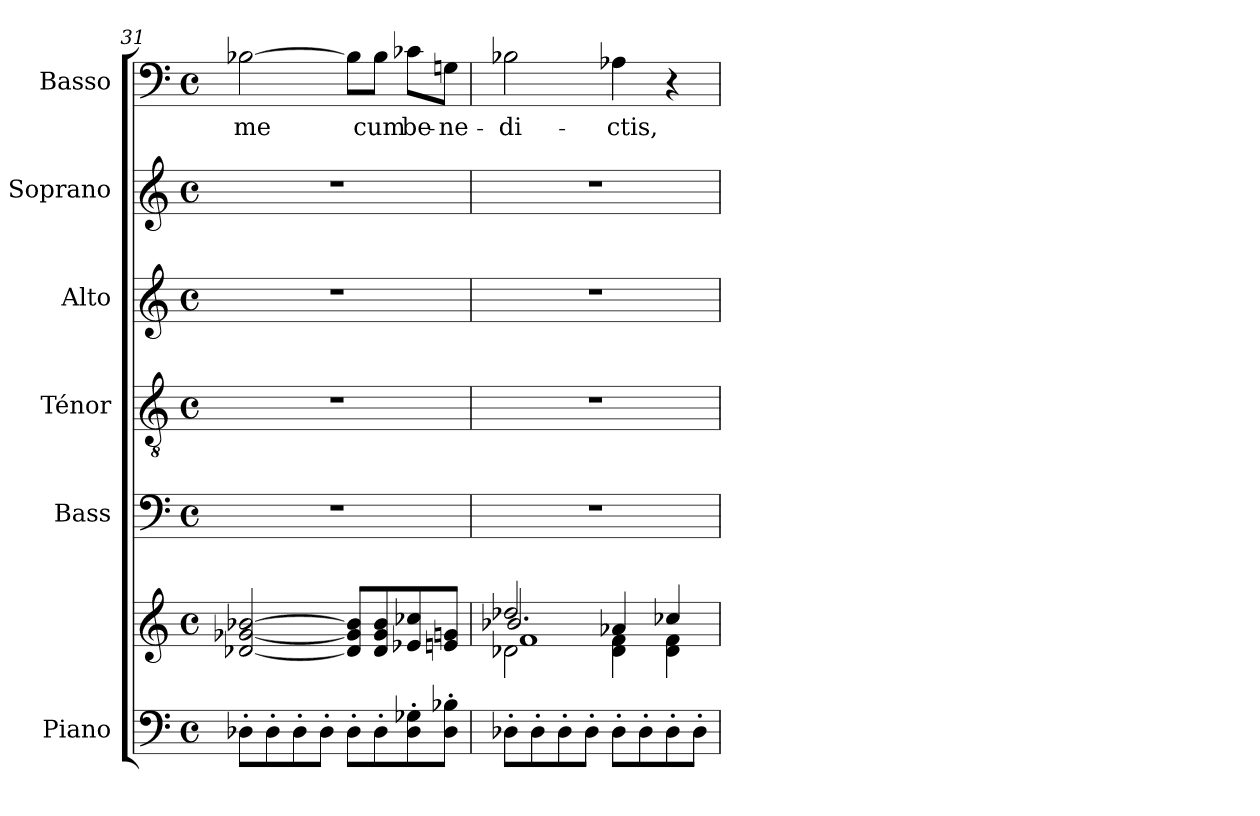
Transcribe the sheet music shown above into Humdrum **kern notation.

**kern	**kern	**kern	**kern	**kern	**kern	**kern	**text
*part6	*part6	*part5	*part4	*part3	*part2	*part1	*part1
*staff7	*staff6	*staff5	*staff4	*staff3	*staff2	*staff1	*staff1
*I"Piano	*	*I"Bass	*I"Ténor	*I"Alto	*I"Soprano	*I"Basso	*
*I'Pno.	*	*I'B.	*I'T.	*I'A.	*I'S.	*I'B	*
*clefF4	*clefG2	*clefF4	*clefGv2	*clefG2	*clefG2	*clefF4	*
*k[]	*k[]	*k[]	*k[]	*k[]	*k[]	*k[]	*
*M4/4	*M4/4	*M4/4	*M4/4	*M4/4	*M4/4	*M4/4	*
*met(c)	*met(c)	*met(c)	*met(c)	*met(c)	*met(c)	*met(c)	*
=31	=31	=31	=31	=31	=31	=31	=31
!	!	!	!	!	!	!	!LO:LY:b
8D-X'\L	[2d-X/ [2g-X/ [2b-X/	1r	1r	1r	1r	[2B-X\	me
8D-'\	.	.	.	.	.	.	.
8D-'\	.	.	.	.	.	.	.
8D-'\J	.	.	.	.	.	.	.
8D-'\L	8d-/] 8g-/] 8b-/]L	.	.	.	.	8B-\L]	.
!	!	!	!	!	!	!	!LO:LY:b
8D-'\	8d-/ 8g-/ 8b-/	.	.	.	.	8B-\J	cum
!	!	!	!	!	!	!	!LO:LY:b
8D-\' 8G-X\'	8e-X/ 8cc-X/	.	.	.	.	8c-X\L	be-
!	!	!	!	!	!	!	!LO:LY:b
8D-\' 8B-X\'J	8en/ 8gn/J	.	.	.	.	8Gn\J	-ne-
=32	=32	=32	=32	=32	=32	=32	=32
*	*^	*	*	*	*	*	*
*	*	*^	*	*	*	*	*	*
*	*	*	*^	*	*	*	*	*	*
!	!	!	!	!	!	!	!	!	!	!LO:LY:b
8D-X'\L	2dd-X/	2.b-X/	2d-X\	1f	1r	1r	1r	1r	2B-X\	-di-
8D-'\	.	.	.	.	.	.	.	.	.	.
8D-'\	.	.	.	.	.	.	.	.	.	.
8D-'\J	.	.	.	.	.	.	.	.	.	.
!	!	!	!	!	!	!	!	!	!	!LO:LY:b
8D-'\L	4a-X/	.	4d-\ 4f\	.	.	.	.	.	4A-X\	-ctis,
8D-'\	.	.	.	.	.	.	.	.	.	.
8D-'\	4cc-X/	4ryy	4d-\ 4f\	.	.	.	.	.	4r	.
8D-'\J	.	.	.	.	.	.	.	.	.	.
*	*v	*v	*v	*v	*	*	*	*	*	*
=	=	=	=	=	=	=	=
*-	*-	*-	*-	*-	*-	*-	*-
